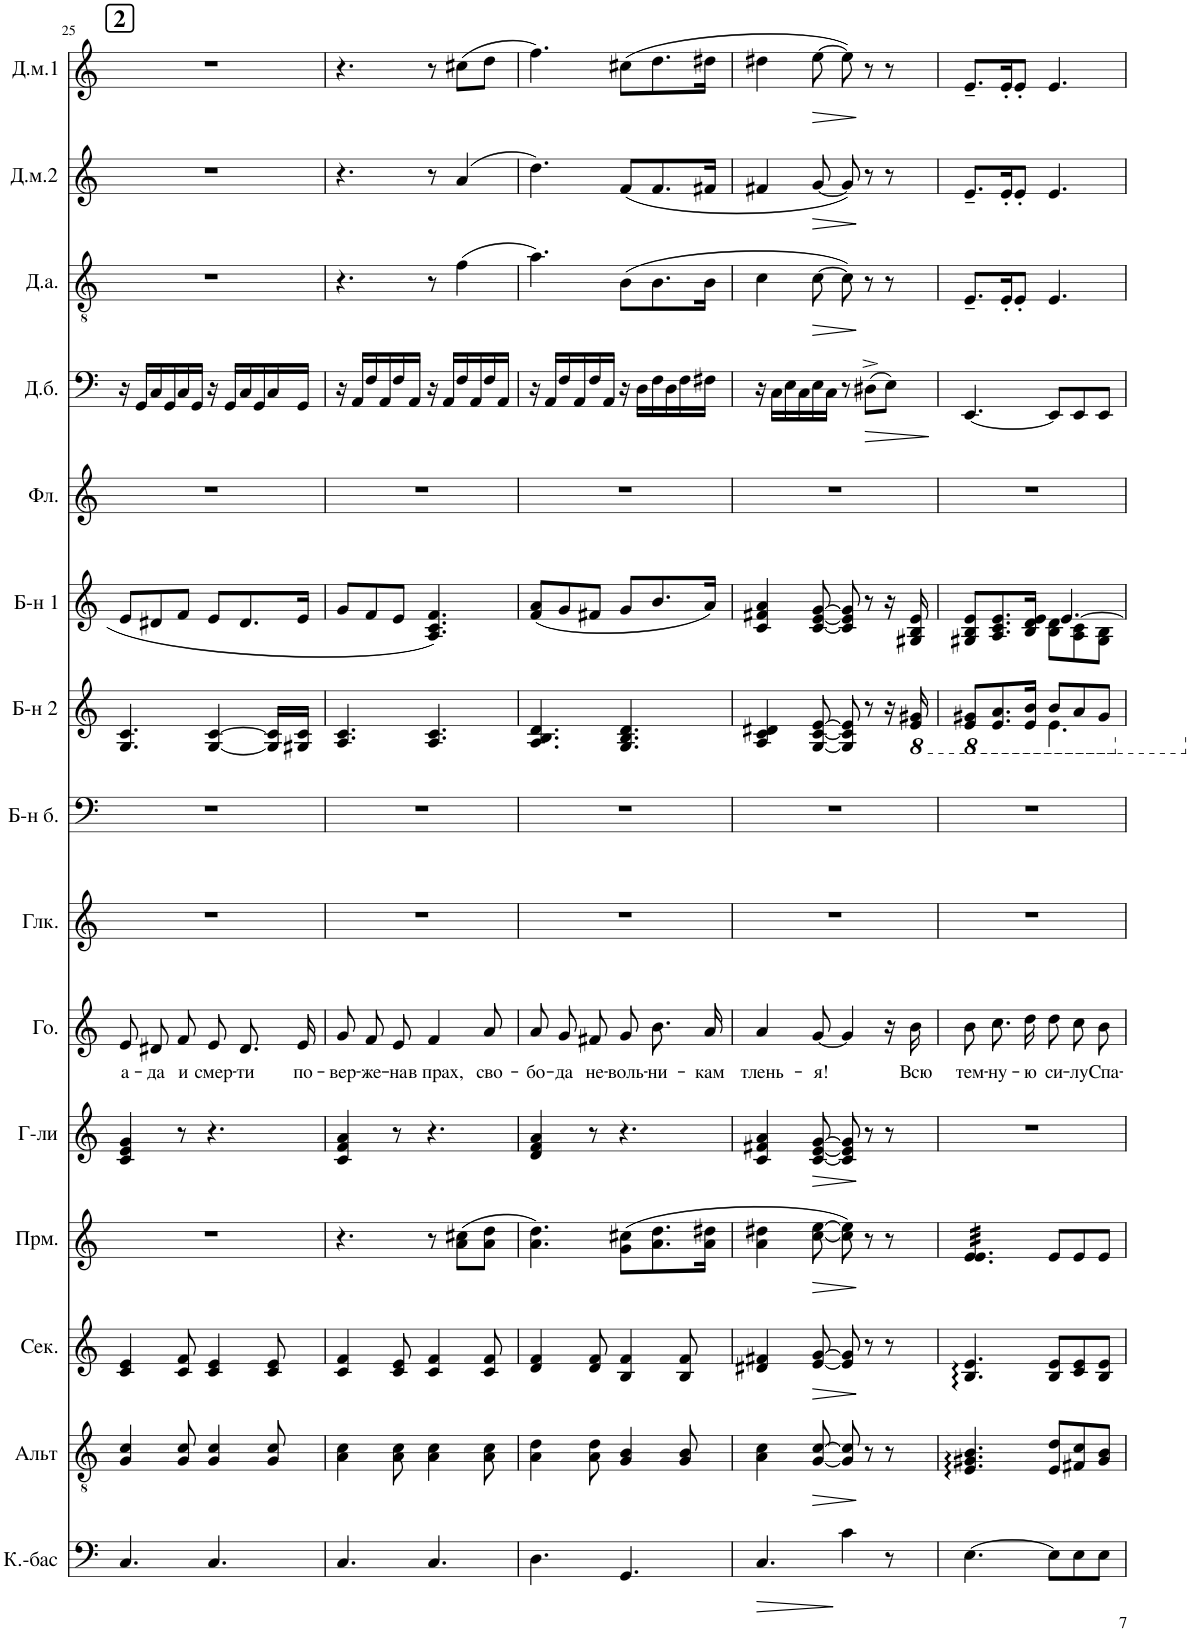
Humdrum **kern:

**kern	**dynam	**kern	**dynam	**kern	**dynam	**kern	**dynam	**kern	**dynam	**kern	**text	**kern	**kern	**kern	**kern	**kern	**kern	**dynam	**kern	**dynam	**kern	**dynam	**kern	**dynam
*part15	*part15	*part14	*part14	*part13	*part13	*part12	*part12	*part11	*part11	*part10	*part10	*part9	*part8	*part7	*part6	*part5	*part4	*part4	*part3	*part3	*part2	*part2	*part1	*part1
*staff15	*staff15	*staff14	*staff14	*staff13	*staff13	*staff12	*staff12	*staff11	*staff11	*staff10	*staff10	*staff9	*staff8	*staff7	*staff6	*staff5	*staff4	*staff4	*staff3	*staff3	*staff2	*staff2	*staff1	*staff1
*I"Контрабас	*	*I"Альт	*	*I"Секунда	*	*I"Прима	*	*I"Гусли	*	*I"Голос	*	*I"Глокеншпиль	*I"Баян-бас	*I"Баян 2	*I"Баян 1	*I"Флейта	*I"Домра басовая	*	*I"Домра альтовая	*	*I"Домра малая 2	*	*I"Домра малая 1	*
!!LO:PB:g=z
*clefF4	*	*clefGv2	*	*clefG2	*	*clefG2	*	*clefG2	*	*clefG2	*	*clefG2	*clefF4	*clefG2	*clefG2	*clefG2	*clefF4	*	*clefGv2	*	*clefG2	*	*clefG2	*
*	*	*	*	*	*	*	*	*	*	*	*	*Trd-14c-24	*	*	*	*	*	*	*	*	*	*	*	*
*k[]	*	*k[]	*	*k[]	*	*k[]	*	*k[]	*	*k[]	*	*k[]	*k[]	*k[]	*k[]	*k[]	*k[]	*	*k[]	*	*k[]	*	*k[]	*
*M6/8	*	*M6/8	*	*M6/8	*	*M6/8	*	*M6/8	*	*M6/8	*	*M6/8	*M6/8	*M6/8	*M6/8	*M6/8	*M6/8	*	*M6/8	*	*M6/8	*	*M6/8	*
!!LO:REH:place=s1:a:B:cj:fs=14:t=2
=25	=25	=25	=25	=25	=25	=25	=25	=25	=25	=25	=25	=25	=25	=25	=25	=25	=25	=25	=25	=25	=25	=25	=25	=25
!	!	!	!	!	!	!	!	!	!	!	!LO:LY:b	!	!	!	!	!	!	!	!	!	!	!	!	!
4.C/	.	4G/ 4c/	.	4c/ 4e/	.	2.r	.	4c/ 4e/ 4g/	.	8e/L	а-	2.r	2.r	4.G/ 4.c/	8e/L	2.r	16r	.	2.r	.	2.r	.	2.r	.
.	.	.	.	.	.	.	.	.	.	.	.	.	.	.	.	.	16GG/LL	.	.	.	.	.	.	.
!	!	!	!	!	!	!	!	!	!	!	!LO:LY:b	!	!	!	!	!	!	!	!	!	!	!	!	!
.	.	.	.	.	.	.	.	.	.	8d#X/	-да	.	.	.	8d#X/	.	16C/	.	.	.	.	.	.	.
.	.	.	.	.	.	.	.	.	.	.	.	.	.	.	.	.	16GG/	.	.	.	.	.	.	.
!	!	!	!	!	!	!	!	!	!	!	!LO:LY:b	!	!	!	!	!	!	!	!	!	!	!	!	!
.	.	8G/ 8c/	.	8c/ 8f/	.	.	.	8r	.	8f/J	и	.	.	.	8f/J	.	16C/	.	.	.	.	.	.	.
.	.	.	.	.	.	.	.	.	.	.	.	.	.	.	.	.	16GG/JJ	.	.	.	.	.	.	.
!	!	!	!	!	!	!	!	!	!	!	!LO:LY:b	!	!	!	!	!	!	!	!	!	!	!	!	!
4.C/	.	4G/ 4c/	.	4c/ 4e/	.	.	.	4.r	.	8e/L	смер-	.	.	[4G/ [4c/	8e/L	.	16r	.	.	.	.	.	.	.
.	.	.	.	.	.	.	.	.	.	.	.	.	.	.	.	.	16GG/LL	.	.	.	.	.	.	.
!	!	!	!	!	!	!	!	!	!	!	!LO:LY:b	!	!	!	!	!	!	!	!	!	!	!	!	!
.	.	.	.	.	.	.	.	.	.	8.d#/	-ти	.	.	.	8.d#/	.	16C/	.	.	.	.	.	.	.
.	.	.	.	.	.	.	.	.	.	.	.	.	.	.	.	.	16GG/	.	.	.	.	.	.	.
.	.	8G/ 8c/	.	8c/ 8e/	.	.	.	.	.	.	.	.	.	16G/] 16c/]LL	.	.	16C/	.	.	.	.	.	.	.
!	!	!	!	!	!	!	!	!	!	!	!LO:LY:b	!	!	!	!	!	!	!	!	!	!	!	!	!
.	.	.	.	.	.	.	.	.	.	16e/Jk	по-	.	.	16G#X/ 16c/JJ	16e/Jk	.	16GG/JJ	.	.	.	.	.	.	.
=26	=26	=26	=26	=26	=26	=26	=26	=26	=26	=26	=26	=26	=26	=26	=26	=26	=26	=26	=26	=26	=26	=26	=26	=26
!	!	!	!	!	!	!	!	!	!	!	!LO:LY:b	!	!	!	!	!	!	!	!	!	!	!	!	!
4.C/	.	4A\ 4c\	.	4c/ 4f/	.	4.r	.	4c/ 4f/ 4a/	.	8g/L	-вер-	2.r	2.r	4.A/ 4.c/	8g/L	2.r	16r	.	4.r	.	4.r	.	4.r	.
.	.	.	.	.	.	.	.	.	.	.	.	.	.	.	.	.	16AA/LL	.	.	.	.	.	.	.
!	!	!	!	!	!	!	!	!	!	!	!LO:LY:b	!	!	!	!	!	!	!	!	!	!	!	!	!
.	.	.	.	.	.	.	.	.	.	8f/	-же-	.	.	.	8f/	.	16F/	.	.	.	.	.	.	.
.	.	.	.	.	.	.	.	.	.	.	.	.	.	.	.	.	16AA/	.	.	.	.	.	.	.
!	!	!	!	!	!	!	!	!	!	!	!LO:LY:b	!	!	!	!	!	!	!	!	!	!	!	!	!
.	.	8A\ 8c\	.	8c/ 8e/	.	.	.	8r	.	8e/J	-на	.	.	.	8e/J	.	16F/	.	.	.	.	.	.	.
.	.	.	.	.	.	.	.	.	.	.	.	.	.	.	.	.	16AA/JJ	.	.	.	.	.	.	.
!	!	!	!	!	!	!	!	!	!	!	!LO:LY:b	!	!	!	!	!	!	!	!	!	!	!	!	!
4.C/	.	4A\ 4c\	.	4c/ 4f/	.	8r	.	4.r	.	4f/	в прах,	.	.	4.A/ 4.c/	4.A/ 4.c/ 4.f/	.	16r	.	8r	.	8r	.	8r	.
.	.	.	.	.	.	.	.	.	.	.	.	.	.	.	.	.	16AA/LL	.	.	.	.	.	.	.
.	.	.	.	.	.	(8a\ 8cc#X\L	.	.	.	.	.	.	.	.	.	.	16F/	.	(4f\	.	(4a/	.	(8cc#X\L	.
.	.	.	.	.	.	.	.	.	.	.	.	.	.	.	.	.	16AA/	.	.	.	.	.	.	.
!	!	!	!	!	!	!	!	!	!	!	!LO:LY:b	!	!	!	!	!	!	!	!	!	!	!	!	!
.	.	8A\ 8c\	.	8c/ 8f/	.	8a\ 8dd\J	.	.	.	8a/	сво-	.	.	.	.	.	16F/	.	.	.	.	.	8dd\J	.
.	.	.	.	.	.	.	.	.	.	.	.	.	.	.	.	.	16AA/JJ	.	.	.	.	.	.	.
=27	=27	=27	=27	=27	=27	=27	=27	=27	=27	=27	=27	=27	=27	=27	=27	=27	=27	=27	=27	=27	=27	=27	=27	=27
!	!	!	!	!	!	!	!	!	!	!	!LO:LY:b	!	!	!	!	!	!	!	!	!	!	!	!	!
4.D\	.	4A\ 4d\	.	4d/ 4f/	.	4.a\ 4.dd\)	.	4d/ 4f/ 4a/	.	8a/L	-бо-	2.r	2.r	4.A/ 4.B/ 4.d/	(8f/ 8a/L	2.r	16r	.	4.a\)	.	4.dd\)	.	4.ff\)	.
.	.	.	.	.	.	.	.	.	.	.	.	.	.	.	.	.	16AA/LL	.	.	.	.	.	.	.
!	!	!	!	!	!	!	!	!	!	!	!LO:LY:b	!	!	!	!	!	!	!	!	!	!	!	!	!
.	.	.	.	.	.	.	.	.	.	8g/	-да	.	.	.	8g/	.	16F/	.	.	.	.	.	.	.
.	.	.	.	.	.	.	.	.	.	.	.	.	.	.	.	.	16AA/	.	.	.	.	.	.	.
!	!	!	!	!	!	!	!	!	!	!	!LO:LY:b	!	!	!	!	!	!	!	!	!	!	!	!	!
.	.	8A\ 8d\	.	8d/ 8f/	.	.	.	8r	.	8f#X/J	не-	.	.	.	8f#X/J	.	16F/	.	.	.	.	.	.	.
.	.	.	.	.	.	.	.	.	.	.	.	.	.	.	.	.	16AA/JJ	.	.	.	.	.	.	.
!	!	!	!	!	!	!	!	!	!	!	!LO:LY:b	!	!	!	!	!	!	!	!	!	!	!	!	!
4.GG/	.	4G/ 4B/	.	4B/ 4f/	.	(8g\ 8cc#X\L	.	4.r	.	8g/L	-воль-	.	.	4.G/ 4.B/ 4.d/	8g/L	.	16r	.	(8B\L	.	(8f/L	.	(8cc#X\L	.
.	.	.	.	.	.	.	.	.	.	.	.	.	.	.	.	.	16D\LL	.	.	.	.	.	.	.
!	!	!	!	!	!	!	!	!	!	!	!LO:LY:b	!	!	!	!	!	!	!	!	!	!	!	!	!
.	.	.	.	.	.	8.a\ 8.dd\	.	.	.	8.b/	-ни-	.	.	.	8.b/	.	16F\	.	8.B\	.	8.f/	.	8.dd\	.
.	.	.	.	.	.	.	.	.	.	.	.	.	.	.	.	.	16D\	.	.	.	.	.	.	.
.	.	8G/ 8B/	.	8B/ 8f/	.	.	.	.	.	.	.	.	.	.	.	.	16F\	.	.	.	.	.	.	.
!	!	!	!	!	!	!	!	!	!	!	!LO:LY:b	!	!	!	!	!	!	!	!	!	!	!	!	!
.	.	.	.	.	.	16a\ 16dd#X\Jk	.	.	.	16a/Jk	-кам	.	.	.	16a/Jk)	.	16F#X\JJ	.	16B\Jk	.	16f#X/Jk	.	16dd#X\Jk	.
=28	=28	=28	=28	=28	=28	=28	=28	=28	=28	=28	=28	=28	=28	=28	=28	=28	=28	=28	=28	=28	=28	=28	=28	=28
!	!LO:HP:b	!	!	!	!	!	!	!	!	!	!LO:LY:b	!	!	!	!	!	!	!	!	!	!	!	!	!
4.C/	>	4A\ 4c\	.	4d#X/ 4f#X/	.	4a\ 4dd#X\	.	4c/ 4f#X/ 4a/	.	4a/	тлень-	2.r	2.r	4A/ 4c/ 4d#X/	4c/ 4f#X/ 4a/	2.r	16r	.	4c\	.	4f#X/	.	4dd#X\	.
.	.	.	.	.	.	.	.	.	.	.	.	.	.	.	.	.	16C\LL	.	.	.	.	.	.	.
.	.	.	.	.	.	.	.	.	.	.	.	.	.	.	.	.	16E\	.	.	.	.	.	.	.
.	.	.	.	.	.	.	.	.	.	.	.	.	.	.	.	.	16C\	.	.	.	.	.	.	.
!	!	!	!LO:HP:b	!	!LO:HP:b	!	!LO:HP:b	!	!LO:HP:b	!	!LO:LY:b	!	!	!	!	!	!	!	!	!LO:HP:b	!	!LO:HP:b	!	!LO:HP:b
.	.	[8G/ [8c/	>	[8e/ [8g/	>	[8cc\ [8ee\	>	[8c/ [8e/ [8g/	>	[8g/	-я!	.	.	[8G/ [8c/ [8e/	[8c/ [8e/ [8g/	.	16E\	.	[8c\	>	[8g/	>	[8ee\	>
.	.	.	.	.	.	.	.	.	.	.	.	.	.	.	.	.	16C\JJ	.	.	.	.	.	.	.
4c\	]	8G/] 8c/]	.	8e/] 8g/]	.	8cc\] 8ee\])	.	8c/] 8e/] 8g/]	.	4g/]	.	.	.	8G/] 8c/] 8e/]	8c/] 8e/] 8g/]	.	8r	.	8c\])	.	8g/])	.	8ee\])	.
!	!	!	!	!	!	!	!	!	!	!	!	!	!	!	!	!	!	!LO:HP:b	!	!	!	!	!	!
.	.	8r	]	8r	]	8r	]	8r	]	.	.	.	.	8r	8r	.	(8D#X^\L	>	8r	]	8r	]	8r	]
8r	.	8r	.	8r	.	8r	.	8r	.	16r	.	.	.	16r	16r	.	8E\J)	.	8r	.	8r	.	8r	.
!	!	!	!	!	!	!	!	!	!	!	!LO:LY:b	!	!	!	!	!	!	!	!	!	!	!	!	!
*	*	*	*	*	*	*	*	*	*	*	*	*	*	*8ba	*	*	*	*	*	*	*	*	*	*
.	.	.	.	.	.	.	.	.	.	16b\	Всю	.	.	16E/ 16G#X/	16G#X/ 16B/ 16e/	.	.	.	.	.	.	.	.	.
.	.	.	.	.	.	.	.	.	.	.	.	.	.	.	.	.	.	]	.	.	.	.	.	.
=29	=29	=29	=29	=29	=29	=29	=29	=29	=29	=29	=29	=29	=29	=29	=29	=29	=29	=29	=29	=29	=29	=29	=29	=29
!	!	!	!	!	!	!	!	!	!	!	!LO:LY:b	!	!	!	!	!	!	!	!	!	!	!	!	!
*	*	*	*	*	*	*	*	*	*	*	*	*	*	*X8ba	*	*	*	*	*	*	*	*	*	*
*	*	*	*	*	*	*	*	*	*	*	*	*	*	*8ba	*	*	*	*	*	*	*	*	*	*
*	*	*	*	*	*	*	*	*	*	*	*	*	*	*^	*^	*	*	*	*	*	*	*	*	*
*	*	*	*	*	*	*tremolo	*	*	*	*	*	*	*	*	*	*	*	*	*	*	*	*	*	*	*	*
[4.E\	.	4.E/ 4.G#X/ 4.B/	.	4.B/ 4.e/	.	32e/ 32e/LLL	.	2.r	.	8b\L	тем-	2.r	2.r	8E/ 8G#X/L	4.ryy	8G#X/ 8B/ 8e/L	4.ryy	2.r	[4.EE/	.	8.E~/L	.	8.e~/L	.	8.e~/L	.
.	.	.	.	.	.	32e/ 32e/	.	.	.	.	.	.	.	.	.	.	.	.	.	.	.	.	.	.	.	.
.	.	.	.	.	.	32e/ 32e/	.	.	.	.	.	.	.	.	.	.	.	.	.	.	.	.	.	.	.	.
.	.	.	.	.	.	32e/ 32e/	.	.	.	.	.	.	.	.	.	.	.	.	.	.	.	.	.	.	.	.
!	!	!	!	!	!	!	!	!	!	!	!LO:LY:b	!	!	!	!	!	!	!	!	!	!	!	!	!	!	!
.	.	.	.	.	.	32e/ 32e/	.	.	.	8.cc\	-ну-	.	.	8.E/ 8.A/	.	8.A/ 8.c/ 8.e/	.	.	.	.	.	.	.	.	.	.
.	.	.	.	.	.	32e/ 32e/	.	.	.	.	.	.	.	.	.	.	.	.	.	.	.	.	.	.	.	.
.	.	.	.	.	.	32e/ 32e/	.	.	.	.	.	.	.	.	.	.	.	.	.	.	16E'/K	.	16e'/K	.	16e'/K	.
.	.	.	.	.	.	32e/ 32e/	.	.	.	.	.	.	.	.	.	.	.	.	.	.	.	.	.	.	.	.
.	.	.	.	.	.	32e/ 32e/	.	.	.	.	.	.	.	.	.	.	.	.	.	.	8E'/J	.	8e'/J	.	8e'/J	.
.	.	.	.	.	.	32e/ 32e/	.	.	.	.	.	.	.	.	.	.	.	.	.	.	.	.	.	.	.	.
!	!	!	!	!	!	!	!	!	!	!	!LO:LY:b	!	!	!	!	!	!	!	!	!	!	!	!	!	!	!
.	.	.	.	.	.	32e/ 32e/	.	.	.	16dd\Jk	-ю	.	.	16E/ 16B/Jk	.	16B/ 16d/ 16e/Jk	.	.	.	.	.	.	.	.	.	.
.	.	.	.	.	.	32e/ 32e/JJJ	.	.	.	.	.	.	.	.	.	.	.	.	.	.	.	.	.	.	.	.
*	*	*	*	*	*	*Xtremolo	*	*	*	*	*	*	*	*	*	*	*	*	*	*	*	*	*	*	*	*
!	!	!	!	!	!	!	!	!	!	!	!LO:LY:b	!	!	!	!	!	!	!	!	!	!	!	!	!	!	!
8E\L]	.	8E/ 8d/L	.	8B/ 8e/L	.	8e/L	.	.	.	8dd\L	си-	.	.	8B/L	4.E\	[4.e/	8B\ 8d\L	.	8EE/L]	.	4.E/	.	4.e/	.	4.e/	.
!	!	!	!	!	!	!	!	!	!	!	!LO:LY:b	!	!	!	!	!	!	!	!	!	!	!	!	!	!	!
8E\	.	8F#X/ 8c/	.	8c/ 8e/	.	8e/	.	.	.	8cc\	-лу	.	.	8A/	.	.	8A\ 8c\	.	8EE/	.	.	.	.	.	.	.
!	!	!	!	!	!	!	!	!	!	!	!LO:LY:b	!	!	!	!	!	!	!	!	!	!	!	!	!	!	!
8E\J	.	8G#/ 8B/J	.	8B/ 8e/J	.	8e/J	.	.	.	8b\J	Спа-	.	.	8G#/J	.	.	8G#\ 8B\J	.	8EE/J	.	.	.	.	.	.	.
*	*	*	*	*	*	*	*	*	*	*	*	*	*	*v	*v	*	*	*	*	*	*	*	*	*	*	*
*	*	*	*	*	*	*	*	*	*	*	*	*	*	*X8ba	*	*	*	*	*	*	*	*	*	*	*
*	*	*	*	*	*	*	*	*	*	*	*	*	*	*	*v	*v	*	*	*	*	*	*	*	*	*
=	=	=	=	=	=	=	=	=	=	=	=	=	=	=	=	=	=	=	=	=	=	=	=	=
*-	*-	*-	*-	*-	*-	*-	*-	*-	*-	*-	*-	*-	*-	*-	*-	*-	*-	*-	*-	*-	*-	*-	*-	*-
